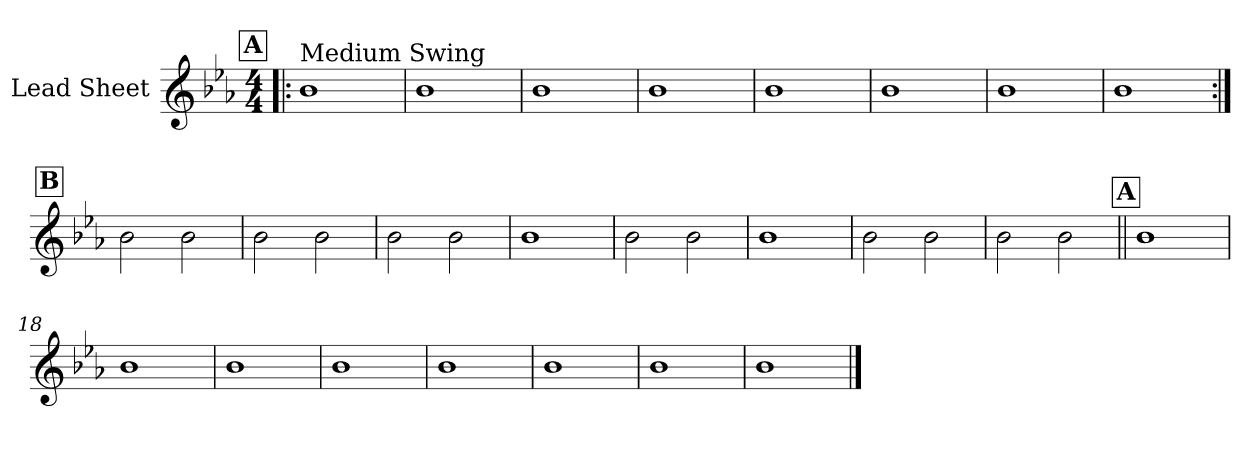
**kern
*part1
*staff1
*I"Lead Sheet
*clefG2
*k[b-e-a-]
*E-:
*M4/4
!!LO:REH:place=s1:a:fs=14:t=A
=1!|:
!LO:TX:a:t=Medium Swing
1b-
=2
1b-
=3
1b-
=4
1b-
!!LO:LB:g=z
=5
1b-
=6
1b-
=7
1b-
=8
1b-
!!LO:LB:g=z
!!LO:REH:place=s1:a:fs=14:t=B
=9:|!
2b-\
2b-\
=10
2b-\
2b-\
=11
2b-\
2b-\
=12
1b-
!!LO:LB:g=z
=13
2b-\
2b-\
=14
1b-
=15
2b-\
2b-\
=16
2b-\
2b-\
!!LO:LB:g=z
!!LO:REH:place=s1:a:fs=14:t=A
=17||
1b-
=18
1b-
=19
1b-
=20
1b-
!!LO:LB:g=z
=21
1b-
=22
1b-
=23
1b-
=24
1b-
==
*-
